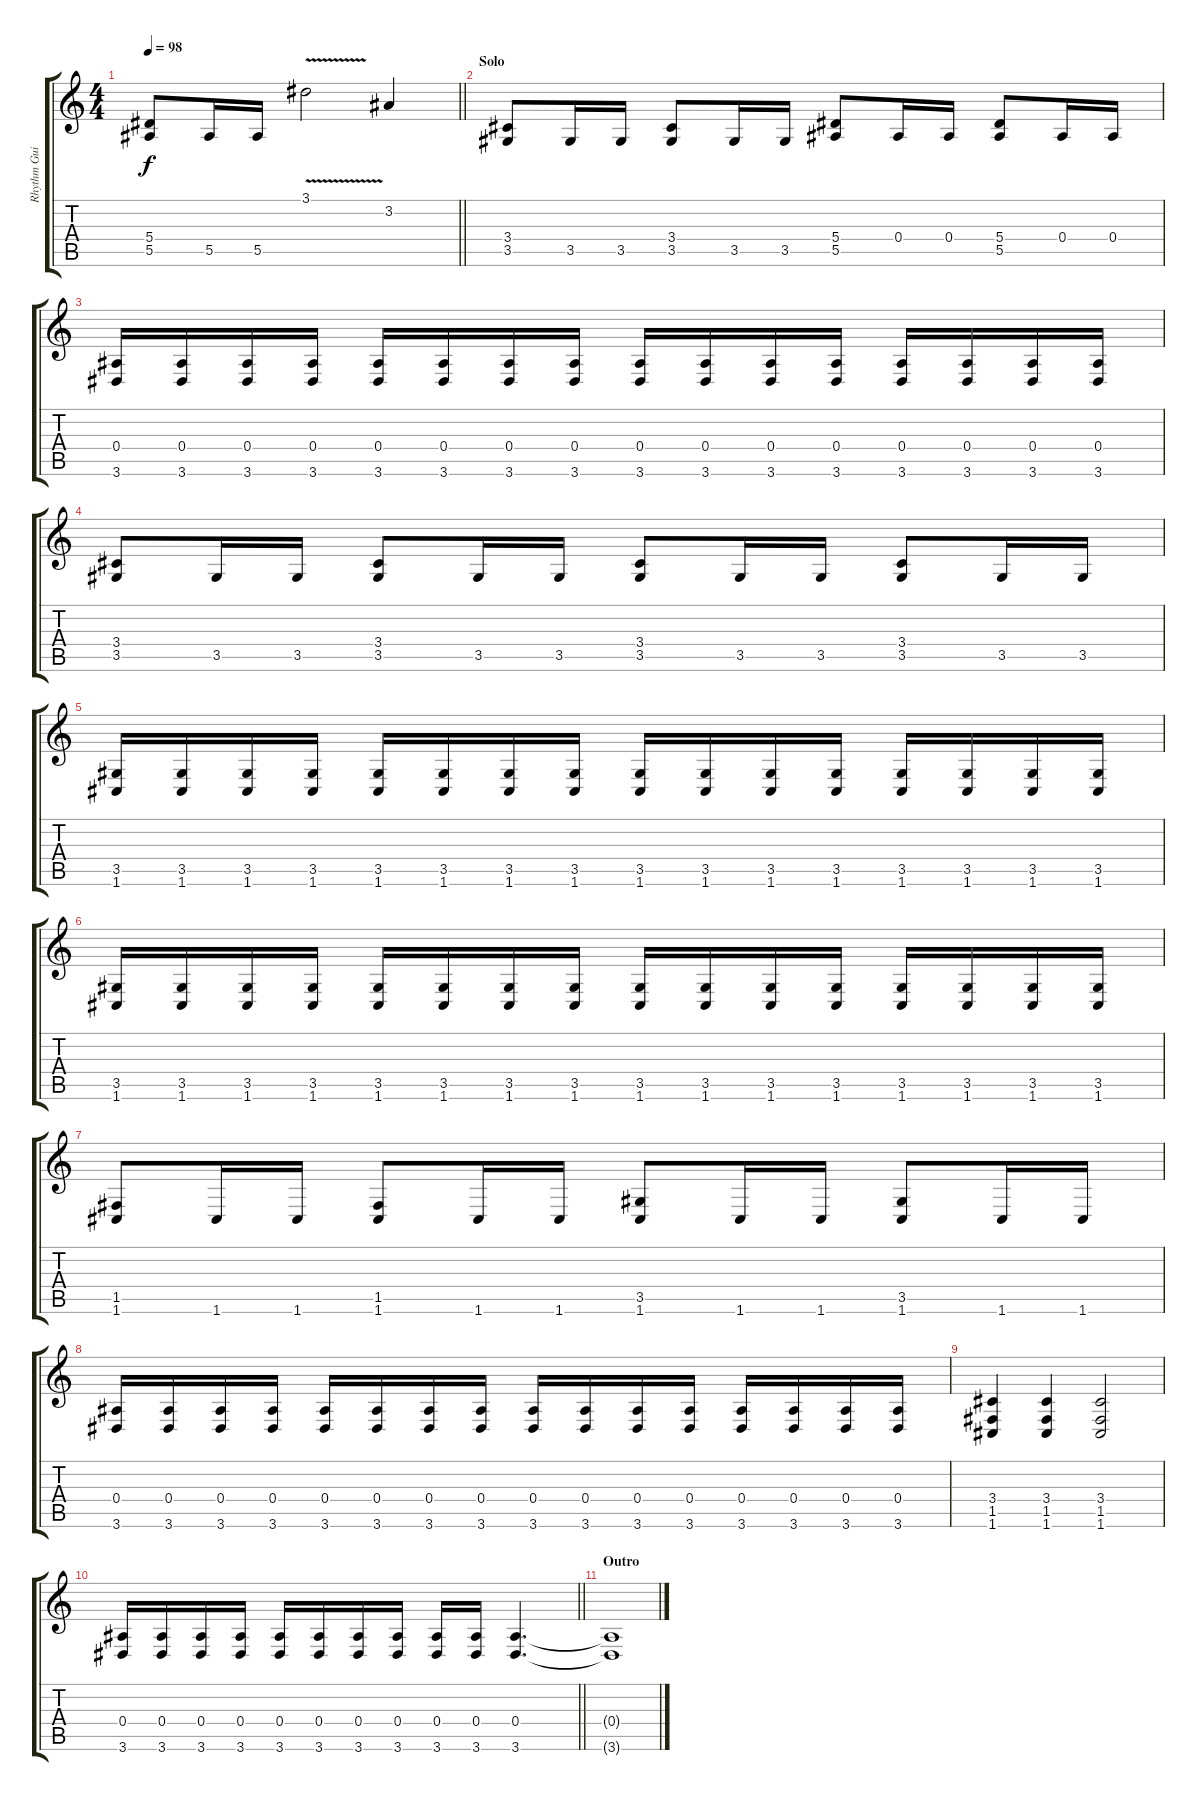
\track ("Rhythm Guitar" "Rhythm Gui") {instrument distortionguitar}
\staff {score tabs}
\tuning (C4 G3 Eb3 Bb2 F2 C2) {hide}
\ts (4 4)
\tempo 98
\clef g2
\barLineRight lightlight
\ks c
(5.4 5.5).8{dy f} 5.5.16 5.5.16 3.1{v}.2 3.2.4 |
\section ("" "Solo")
(3.4 3.5).8 3.5.16 3.5.16 (3.4 3.5).8 3.5.16 3.5.16 (5.4 5.5).8 0.4.16 0.4.16 (5.4 5.5).8 0.4.16 0.4.16 |
(0.4 3.6).16 (0.4 3.6).16 (0.4 3.6).16 (0.4 3.6).16 (0.4 3.6).16 (0.4 3.6).16 (0.4 3.6).16 (0.4 3.6).16 (0.4 3.6).16 (0.4 3.6).16 (0.4 3.6).16 (0.4 3.6).16 (0.4 3.6).16 (0.4 3.6).16 (0.4 3.6).16 (0.4 3.6).16 |
(3.4 3.5).8 3.5.16 3.5.16 (3.4 3.5).8 3.5.16 3.5.16 (3.4 3.5).8 3.5.16 3.5.16 (3.4 3.5).8 3.5.16 3.5.16 |
(3.5 1.6).16 (3.5 1.6).16 (3.5 1.6).16 (3.5 1.6).16 (3.5 1.6).16 (3.5 1.6).16 (3.5 1.6).16 (3.5 1.6).16 (3.5 1.6).16 (3.5 1.6).16 (3.5 1.6).16 (3.5 1.6).16 (3.5 1.6).16 (3.5 1.6).16 (3.5 1.6).16 (3.5 1.6).16 |
(3.5 1.6).16 (3.5 1.6).16 (3.5 1.6).16 (3.5 1.6).16 (3.5 1.6).16 (3.5 1.6).16 (3.5 1.6).16 (3.5 1.6).16 (3.5 1.6).16 (3.5 1.6).16 (3.5 1.6).16 (3.5 1.6).16 (3.5 1.6).16 (3.5 1.6).16 (3.5 1.6).16 (3.5 1.6).16 |
(1.5 1.6).8 1.6.16 1.6.16 (1.5 1.6).8 1.6.16 1.6.16 (3.5 1.6).8 1.6.16 1.6.16 (3.5 1.6).8 1.6.16 1.6.16 |
(0.4 3.6).16 (0.4 3.6).16 (0.4 3.6).16 (0.4 3.6).16 (0.4 3.6).16 (0.4 3.6).16 (0.4 3.6).16 (0.4 3.6).16 (0.4 3.6).16 (0.4 3.6).16 (0.4 3.6).16 (0.4 3.6).16 (0.4 3.6).16 (0.4 3.6).16 (0.4 3.6).16 (0.4 3.6).16 |
(3.4 1.5 1.6).4 (3.4 1.5 1.6).4 (3.4 1.5 1.6).2 |
\barLineRight lightlight
(0.4 3.6).16 (0.4 3.6).16 (0.4 3.6).16 (0.4 3.6).16 (0.4 3.6).16 (0.4 3.6).16 (0.4 3.6).16 (0.4 3.6).16 (0.4 3.6).16 (0.4 3.6).16 (0.4 3.6).4{d} |
\section ("" "Outro")
(0.4{t} 3.6{t}).1
